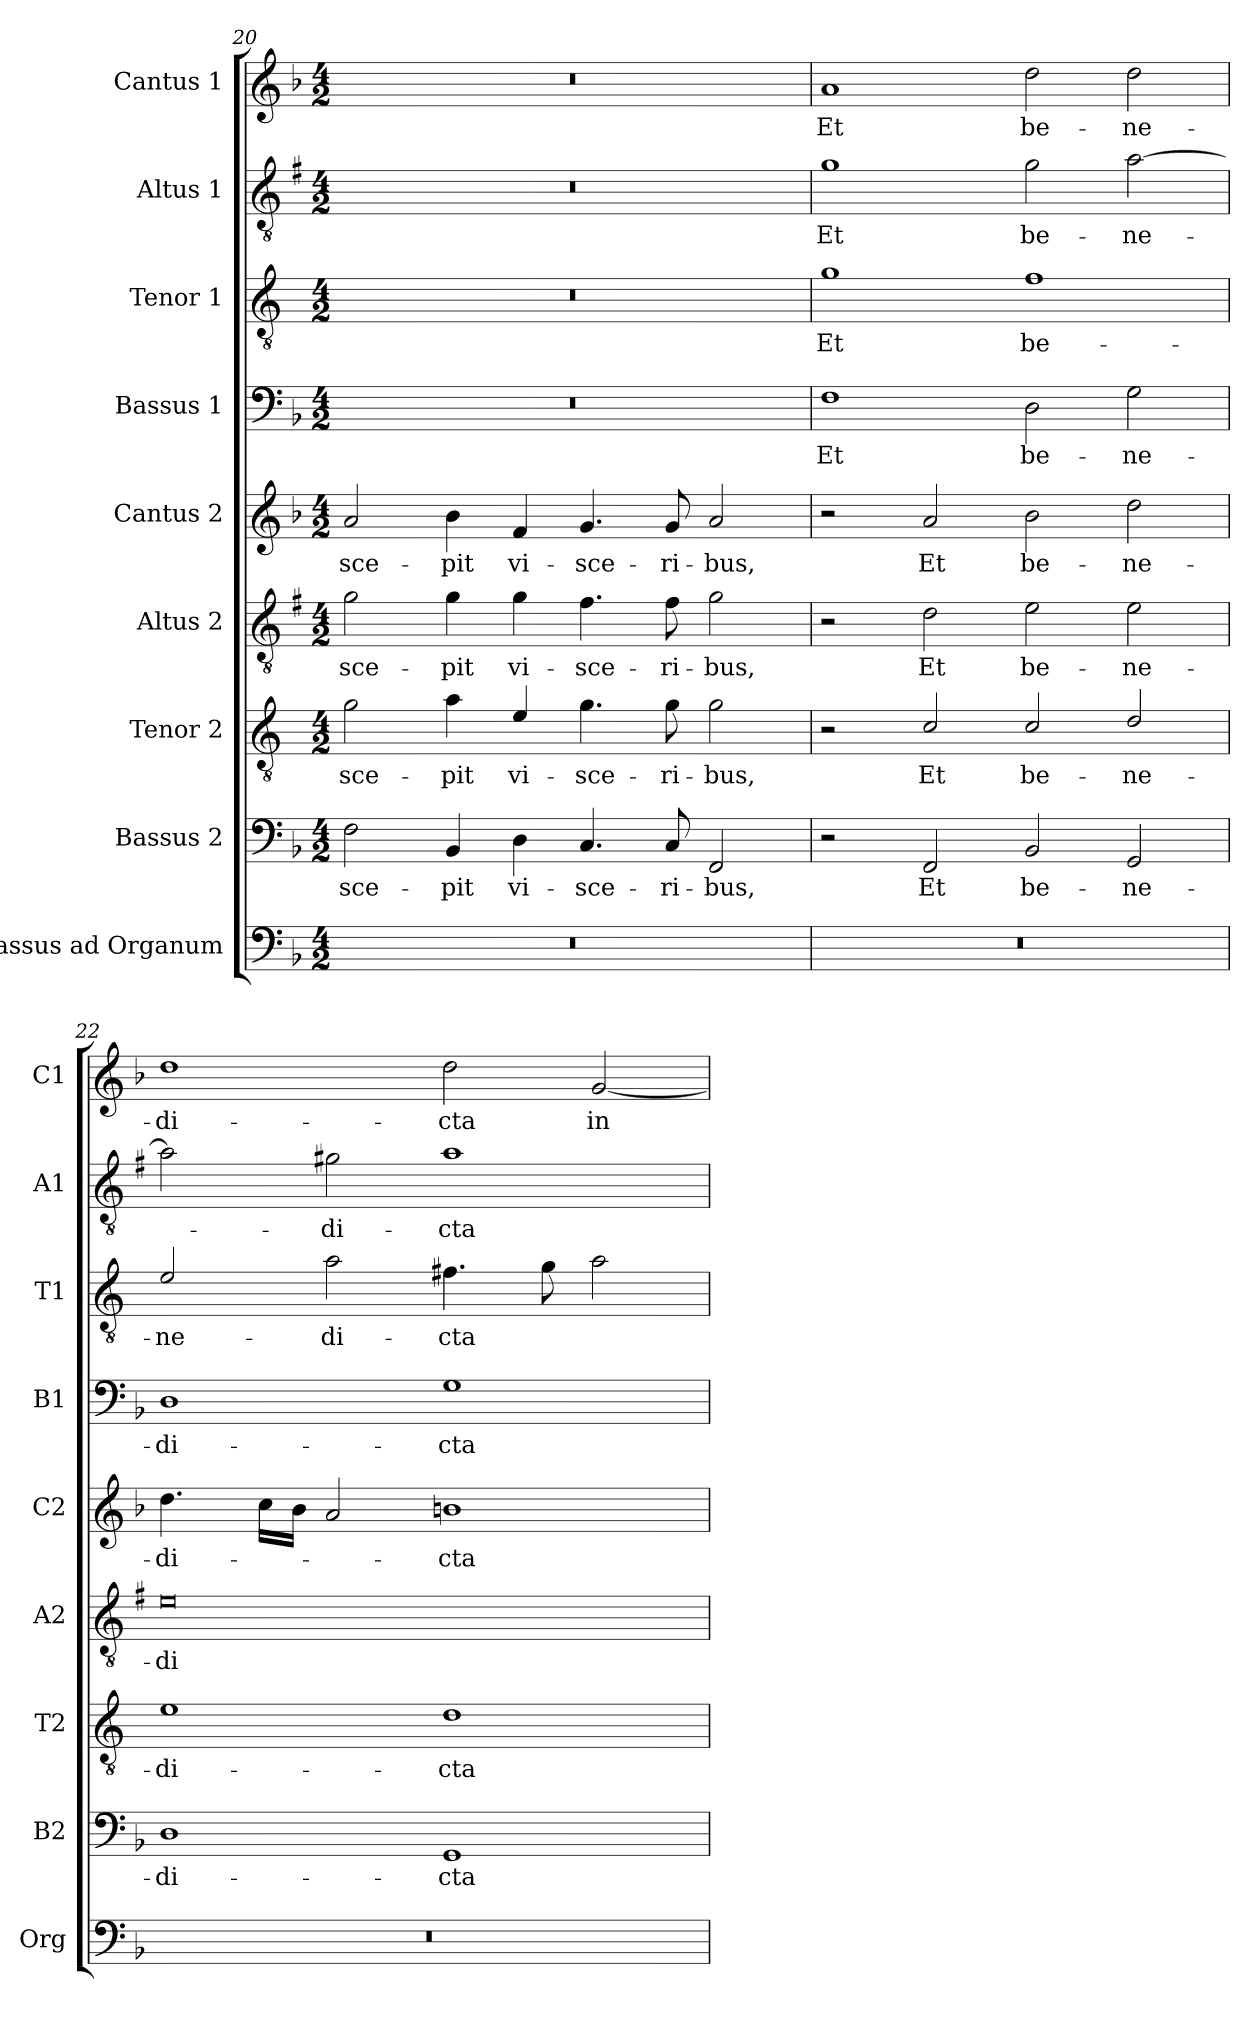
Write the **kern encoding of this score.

**kern	**kern	**text	**kern	**text	**kern	**text	**kern	**text	**kern	**text	**kern	**text	**kern	**text	**kern	**text
*part9	*part8	*part8	*part7	*part7	*part6	*part6	*part5	*part5	*part4	*part4	*part3	*part3	*part2	*part2	*part1	*part1
*staff9	*staff8	*staff8	*staff7	*staff7	*staff6	*staff6	*staff5	*staff5	*staff4	*staff4	*staff3	*staff3	*staff2	*staff2	*staff1	*staff1
*I"Bassus ad Organum	*I"Bassus 2	*	*I"Tenor 2	*	*I"Altus 2	*	*I"Cantus 2	*	*I"Bassus 1	*	*I"Tenor 1	*	*I"Altus 1	*	*I"Cantus 1	*
*I'Org	*I'B2	*	*I'T2	*	*I'A2	*	*I'C2	*	*I'B1	*	*I'T1	*	*I'A1	*	*I'C1	*
!!LO:PB:g=z
*clefF4	*clefF4	*	*clefGv2	*	*clefGv2	*	*clefG2	*	*clefF4	*	*clefGv2	*	*clefGv2	*	*clefG2	*
*	*	*	*ITrd4c7	*	*ITrd1c2	*	*	*	*	*	*ITrd4c7	*	*ITrd1c2	*	*	*
*k[b-]	*k[b-]	*	*k[b-]	*	*k[b-]	*	*k[b-]	*	*k[b-]	*	*k[b-]	*	*k[b-]	*	*k[b-]	*
*F:	*F:	*	*F:	*	*F:	*	*F:	*	*F:	*	*F:	*	*F:	*	*F:	*
*M4/2	*M4/2	*	*M4/2	*	*M4/2	*	*M4/2	*	*M4/2	*	*M4/2	*	*M4/2	*	*M4/2	*
=20	=20	=20	=20	=20	=20	=20	=20	=20	=20	=20	=20	=20	=20	=20	=20	=20
!	!	!LO:LY:b	!	!LO:LY:b	!	!LO:LY:b	!	!LO:LY:b	!	!	!	!	!	!	!	!
0r	2F\	-sce-	2c\	-sce-	2f\	-sce-	2a/	-sce-	0r	.	0r	.	0r	.	0r	.
!	!	!LO:LY:b	!	!LO:LY:b	!	!LO:LY:b	!	!LO:LY:b	!	!	!	!	!	!	!	!
.	4BB-/	-pit	4d\	-pit	4f\	-pit	4b-\	-pit	.	.	.	.	.	.	.	.
!	!	!LO:LY:b	!	!LO:LY:b	!	!LO:LY:b	!	!LO:LY:b	!	!	!	!	!	!	!	!
.	4D\	vi-	4A/	vi-	4f\	vi-	4f/	vi-	.	.	.	.	.	.	.	.
!	!	!LO:LY:b	!	!LO:LY:b	!	!LO:LY:b	!	!LO:LY:b	!	!	!	!	!	!	!	!
.	4.C/	-sce-	4.c\	-sce-	4.e\	-sce-	4.g/	-sce-	.	.	.	.	.	.	.	.
!	!	!LO:LY:b	!	!LO:LY:b	!	!LO:LY:b	!	!LO:LY:b	!	!	!	!	!	!	!	!
.	8C/	-ri-	8c\	-ri-	8e\	-ri-	8g/	-ri-	.	.	.	.	.	.	.	.
!	!	!LO:LY:b	!	!LO:LY:b	!	!LO:LY:b	!	!LO:LY:b	!	!	!	!	!	!	!	!
.	2FF/	-bus,	2c\	-bus,	2f\	-bus,	2a/	-bus,	.	.	.	.	.	.	.	.
=21	=21	=21	=21	=21	=21	=21	=21	=21	=21	=21	=21	=21	=21	=21	=21	=21
!	!	!	!	!	!	!	!	!	!	!LO:LY:b	!	!LO:LY:b	!	!LO:LY:b	!	!LO:LY:b
0r	2r	.	2r	.	2r	.	2r	.	1F	Et	1c	Et	1f	Et	1a	Et
!	!	!LO:LY:b	!	!LO:LY:b	!	!LO:LY:b	!	!LO:LY:b	!	!	!	!	!	!	!	!
.	2FF/	Et	2F/	Et	2c\	Et	2a/	Et	.	.	.	.	.	.	.	.
!	!	!LO:LY:b	!	!LO:LY:b	!	!LO:LY:b	!	!LO:LY:b	!	!LO:LY:b	!	!LO:LY:b	!	!LO:LY:b	!	!LO:LY:b
.	2BB-/	be-	2F/	be-	2d\	be-	2b-\	be-	2D\	be-	1B-	be-	2f\	be-	2dd\	be-
!	!	!LO:LY:b	!	!LO:LY:b	!	!LO:LY:b	!	!LO:LY:b	!	!LO:LY:b	!	!	!	!LO:LY:b	!	!LO:LY:b
.	2GG/	-ne-	2G/	-ne-	2d\	-ne-	2dd\	-ne-	2G\	-ne-	.	.	[2g\	-ne-	2dd\	-ne-
=22	=22	=22	=22	=22	=22	=22	=22	=22	=22	=22	=22	=22	=22	=22	=22	=22
!	!	!LO:LY:b	!	!LO:LY:b	!	!LO:LY:b	!	!LO:LY:b	!	!LO:LY:b	!	!LO:LY:b	!	!	!	!LO:LY:b
0r	1D	-di-	1A	-di-	0d	-di-	4.dd\	-di-	1D	-di-	2A/	-ne-	2g\]	.	1dd	-di-
.	.	.	.	.	.	.	16cc\LL	.	.	.	.	.	.	.	.	.
.	.	.	.	.	.	.	16b-\JJ	.	.	.	.	.	.	.	.	.
!	!	!	!	!	!	!	!	!	!	!	!	!LO:LY:b	!	!LO:LY:b	!	!
.	.	.	.	.	.	.	2a/	.	.	.	2d\	-di-	2f#X\	-di-	.	.
!	!	!LO:LY:b	!	!LO:LY:b	!	!	!	!LO:LY:b	!	!LO:LY:b	!	!LO:LY:b	!	!LO:LY:b	!	!LO:LY:b
.	1GG	-cta	1G	-cta	.	.	1bn	-cta	1G	-cta	4.Bn\	-cta	1g	-cta	2dd\	-cta
.	.	.	.	.	.	.	.	.	.	.	8c\	.	.	.	.	.
!	!	!	!	!	!	!	!	!	!	!	!	!	!	!	!	!LO:LY:b
.	.	.	.	.	.	.	.	.	.	.	2d\	.	.	.	[2g/	in
=	=	=	=	=	=	=	=	=	=	=	=	=	=	=	=	=
*-	*-	*-	*-	*-	*-	*-	*-	*-	*-	*-	*-	*-	*-	*-	*-	*-
